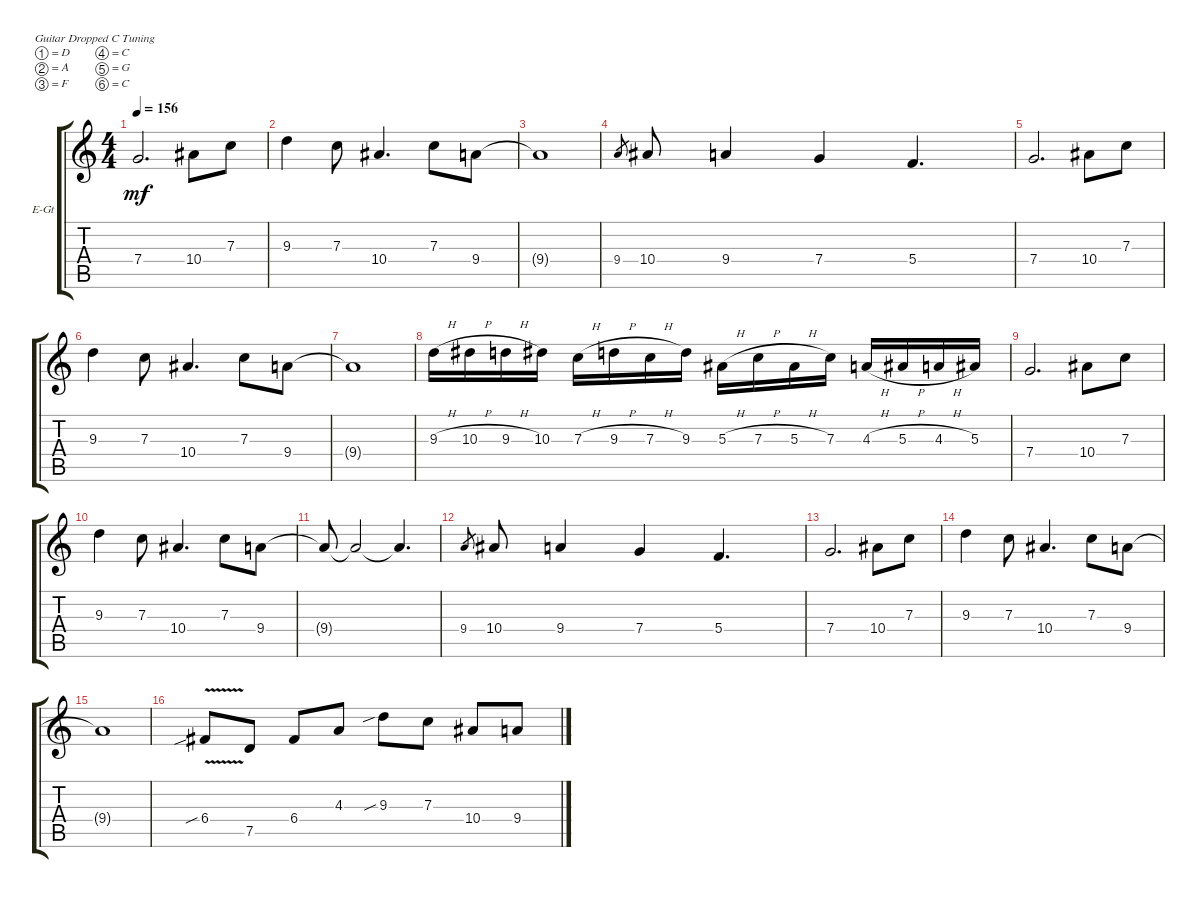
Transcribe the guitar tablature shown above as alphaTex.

\bracketExtendMode groupsimilarinstruments
\firstSystemTrackNameOrientation horizontal
\otherSystemsTrackNameOrientation horizontal
\track ("Lead Guitar" "E-Gt") {instrument distortionguitar}
\staff {score tabs}
\tuning (D4 A3 F3 C3 G2 C2)
\ts (4 4)
\tempo 156
\clef g2
\ks c
7.4.2{d dy mf} 10.4.8 7.3.8 |
9.3.4 7.3.8 10.4.4{d} 7.3.8 9.4.8 |
9.4{t}.1 |
9.4.8{gr} 10.4.8 9.4.4 7.4.4 5.4.4{d} |
7.4.2{d} 10.4.8 7.3.8 |
9.3.4 7.3.8 10.4.4{d} 7.3.8 9.4.8 |
9.4{t}.1 |
9.3{h}.16 10.3{h}.16 9.3{h}.16 10.3.16 7.3{h}.16 9.3{h}.16 7.3{h}.16 9.3.16 5.3{h}.16 7.3{h}.16 5.3{h}.16 7.3.16 4.3{h}.16 5.3{h}.16 4.3{h}.16 5.3.16 |
7.4.2{d} 10.4.8 7.3.8 |
9.3.4 7.3.8 10.4.4{d} 7.3.8 9.4.8 |
9.4{t}.8 9.4{t}.2 9.4{t}.4{d} |
9.4.8{gr} 10.4.8 9.4.4 7.4.4 5.4.4{d} |
7.4.2{d} 10.4.8 7.3.8 |
9.3.4 7.3.8 10.4.4{d} 7.3.8 9.4.8 |
9.4{t}.1 |
6.4{v sib}.8 7.5.8 6.4.8 4.3.8 9.3{sib}.8 7.3.8 10.4.8 9.4.8
